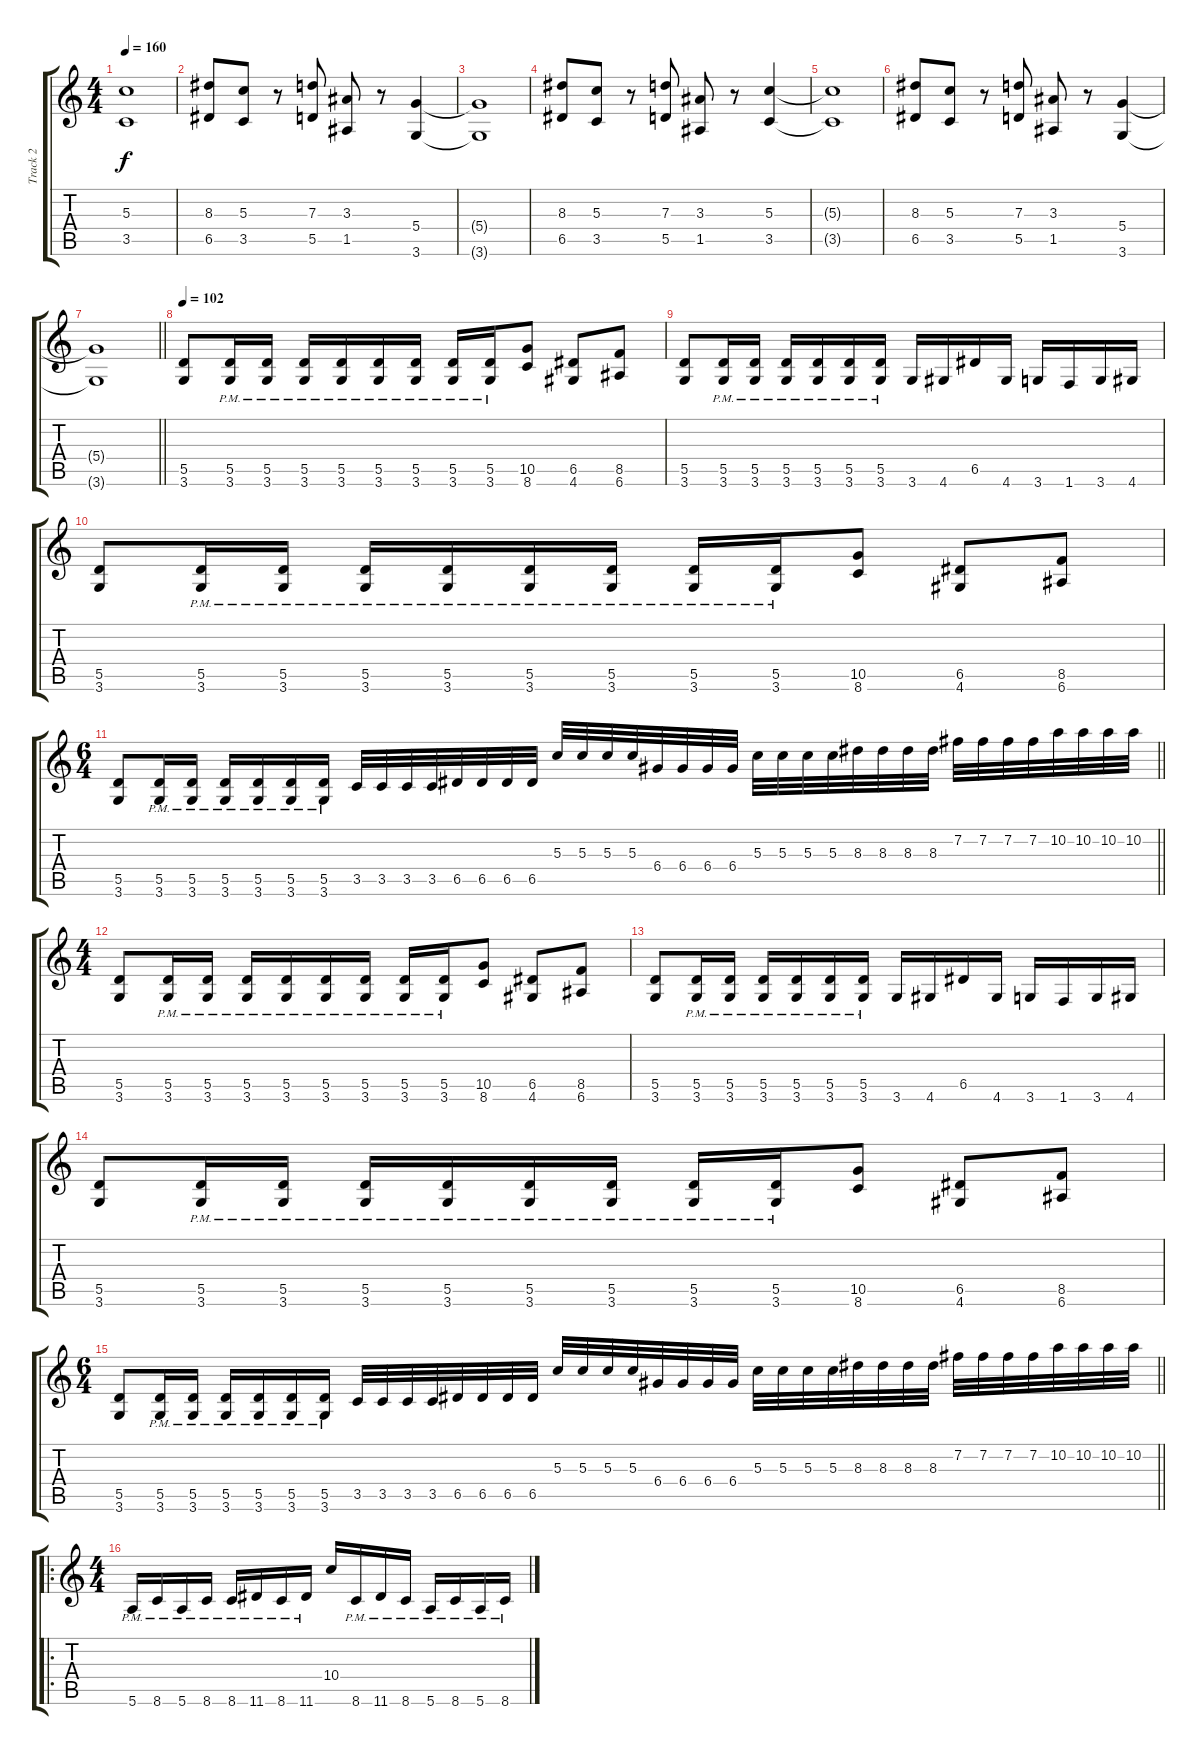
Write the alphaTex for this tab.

\track ("Track 2" "Track 2") {instrument distortionguitar}
\staff {score tabs}
\tuning (E4 B3 G3 D3 A2 E2) {hide}
\ts (4 4)
\tempo 160
\clef g2
\ks c
(5.3{t} 3.5{t}).1{dy f} |
(8.3 6.5).8 (5.3 3.5).8 r.8 (7.3 5.5).8 (3.3 1.5).8 r.8 (5.4 3.6).4 |
(5.4{t} 3.6{t}).1 |
(8.3 6.5).8 (5.3 3.5).8 r.8 (7.3 5.5).8 (3.3 1.5).8 r.8 (5.3 3.5).4 |
(5.3{t} 3.5{t}).1 |
(8.3 6.5).8 (5.3 3.5).8 r.8 (7.3 5.5).8 (3.3 1.5).8 r.8 (5.4 3.6).4 |
\barLineRight lightlight
(5.4{t} 3.6{t}).1 |
\tempo 102
(5.5 3.6).8 (5.5{pm} 3.6{pm}).16 (5.5{pm} 3.6{pm}).16 (5.5{pm} 3.6{pm}).16 (5.5{pm} 3.6{pm}).16 (5.5{pm} 3.6{pm}).16 (5.5{pm} 3.6{pm}).16 (5.5{pm} 3.6{pm}).16 (5.5{pm} 3.6{pm}).16 (10.5 8.6).8 (6.5 4.6).8 (8.5 6.6).8 |
(5.5 3.6).8 (5.5{pm} 3.6{pm}).16 (5.5{pm} 3.6{pm}).16 (5.5{pm} 3.6{pm}).16 (5.5{pm} 3.6{pm}).16 (5.5{pm} 3.6{pm}).16 (5.5{pm} 3.6{pm}).16 3.6.16 4.6.16 6.5.16 4.6.16 3.6.16 1.6.16 3.6.16 4.6.16 |
(5.5 3.6).8 (5.5{pm} 3.6{pm}).16 (5.5{pm} 3.6{pm}).16 (5.5{pm} 3.6{pm}).16 (5.5{pm} 3.6{pm}).16 (5.5{pm} 3.6{pm}).16 (5.5{pm} 3.6{pm}).16 (5.5{pm} 3.6{pm}).16 (5.5{pm} 3.6{pm}).16 (10.5 8.6).8 (6.5 4.6).8 (8.5 6.6).8 |
\ts (6 4)
\barLineRight lightlight
(5.5 3.6).8 (5.5{pm} 3.6{pm}).16 (5.5{pm} 3.6{pm}).16 (5.5{pm} 3.6{pm}).16 (5.5{pm} 3.6{pm}).16 (5.5{pm} 3.6{pm}).16 (5.5{pm} 3.6{pm}).16 3.5.32 3.5.32 3.5.32 3.5.32 6.5.32 6.5.32 6.5.32 6.5.32 5.3.32 5.3.32 5.3.32 5.3.32 6.4.32 6.4.32 6.4.32 6.4.32 5.3.32 5.3.32 5.3.32 5.3.32 8.3.32 8.3.32 8.3.32 8.3.32 7.2.32 7.2.32 7.2.32 7.2.32 10.2.32 10.2.32 10.2.32 10.2.32 |
\ts (4 4)
(5.5 3.6).8 (5.5{pm} 3.6{pm}).16 (5.5{pm} 3.6{pm}).16 (5.5{pm} 3.6{pm}).16 (5.5{pm} 3.6{pm}).16 (5.5{pm} 3.6{pm}).16 (5.5{pm} 3.6{pm}).16 (5.5{pm} 3.6{pm}).16 (5.5{pm} 3.6{pm}).16 (10.5 8.6).8 (6.5 4.6).8 (8.5 6.6).8 |
(5.5 3.6).8 (5.5{pm} 3.6{pm}).16 (5.5{pm} 3.6{pm}).16 (5.5{pm} 3.6{pm}).16 (5.5{pm} 3.6{pm}).16 (5.5{pm} 3.6{pm}).16 (5.5{pm} 3.6{pm}).16 3.6.16 4.6.16 6.5.16 4.6.16 3.6.16 1.6.16 3.6.16 4.6.16 |
(5.5 3.6).8 (5.5{pm} 3.6{pm}).16 (5.5{pm} 3.6{pm}).16 (5.5{pm} 3.6{pm}).16 (5.5{pm} 3.6{pm}).16 (5.5{pm} 3.6{pm}).16 (5.5{pm} 3.6{pm}).16 (5.5{pm} 3.6{pm}).16 (5.5{pm} 3.6{pm}).16 (10.5 8.6).8 (6.5 4.6).8 (8.5 6.6).8 |
\ts (6 4)
\barLineRight lightlight
(5.5 3.6).8 (5.5{pm} 3.6{pm}).16 (5.5{pm} 3.6{pm}).16 (5.5{pm} 3.6{pm}).16 (5.5{pm} 3.6{pm}).16 (5.5{pm} 3.6{pm}).16 (5.5{pm} 3.6{pm}).16 3.5.32 3.5.32 3.5.32 3.5.32 6.5.32 6.5.32 6.5.32 6.5.32 5.3.32 5.3.32 5.3.32 5.3.32 6.4.32 6.4.32 6.4.32 6.4.32 5.3.32 5.3.32 5.3.32 5.3.32 8.3.32 8.3.32 8.3.32 8.3.32 7.2.32 7.2.32 7.2.32 7.2.32 10.2.32 10.2.32 10.2.32 10.2.32 |
\ro
\ts (4 4)
5.6{pm}.16 8.6{pm}.16 5.6{pm}.16 8.6{pm}.16 8.6{pm}.16 11.6{pm}.16 8.6{pm}.16 11.6{pm}.16 10.4.16 8.6{pm}.16 11.6{pm}.16 8.6{pm}.16 5.6{pm}.16 8.6{pm}.16 5.6{pm}.16 8.6{pm}.16
